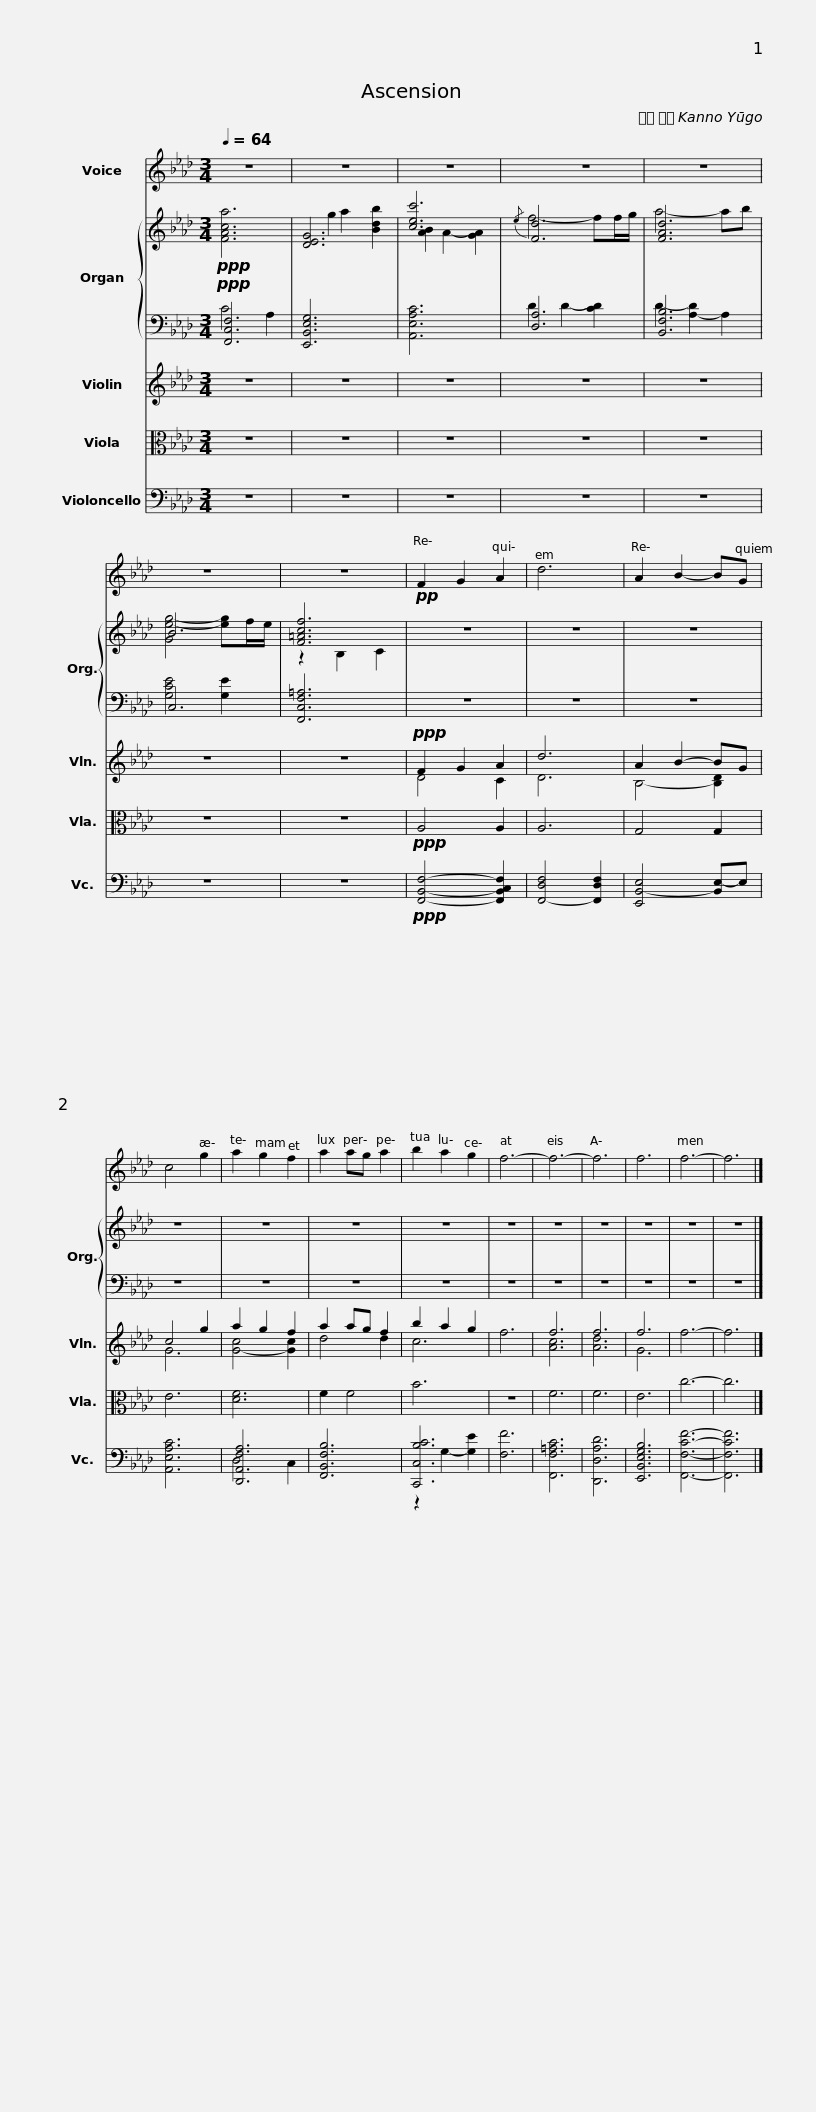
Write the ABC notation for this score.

X:1
%%score 1 { ( 2 5 ) | ( 3 4 ) } ( 6 7 ) 8 ( 9 10 )
L:1/8
Q:1/4=64
M:3/4
I:linebreak $
K:Ab
V:1 treble
V:2 treble
V:5 treble
V:3 bass
V:4 bass
V:6 treble
V:7 treble
V:8 alto
V:9 bass
V:10 bass
V:1
 z6 | z6 | z6 | z6 | z6 | %5
 z6 |$ z6 |!pp! F2 G2 A2 | d6 | A2 B2- BG | %10
 c4 g2 | a2 g2 f2 | a2 ag a2 | b2 a2 g2 | f6- | %15
 f6- |$ f6 | f6 | f6- | f6 |] %20
V:2
!ppp! [FAca]6 | [DEG]6 | [cec']6 |{/e} [Fd]6 | [FAd]6 | %5
 B6 |$ [F=Acf]6 | z6 | z6 | z6 | %10
 z6 | z6 | z6 | z6 | z6 | %15
 z6 |$ z6 | z6 | z6 | z6 |] %20
V:3
!ppp! [F,,C,F,]6 | [E,,B,,E,G,]6 | [A,,E,A,C]6 | [D,A,]6 | [B,,F,B,]6 | %5
 C,6 |$ [F,,C,F,=A,]6 | z6 | z6 | z6 | %10
 z6 | z6 | z6 | z6 | z6 | %15
 z6 |$ z6 | z6 | z6 | z6 |] %20
V:4
 C4 A,2 | x6 | x6 | D2 D2- [CD]2 | D2- [A,-D]2 A,2 | %5
 [G,CE]4 [G,E]2 |$ x6 | x6 | x6 | x6 | %10
 x6 | x6 | x6 | x6 | x6 | %15
 x6 |$ x6 | x6 | x6 | x6 |] %20
V:5
 x6 | g2 a2 [Bdb]2 | [AB]2 A2- [GA]2 | f4- ff/g/ | a4- ab | %5
 [Ge-g-]4 [eg]f/e/ |$ z2 B,2 C2 | x6 | x6 | x6 | %10
 x6 | x6 | x6 | x6 | x6 | %15
 x6 |$ x6 | x6 | x6 | x6 |] %20
V:6
 z6 | z6 | z6 | z6 | z6 | %5
 z6 |$ z6 |!ppp! F2 G2 A2 | d6 | A2 B2- BG | %10
 c4 g2 | a2 g2 f2 | a2 ag f2 | b2 a2 g2 | f6 | %15
 f6 |$ f6 | f6 | f6- | f6 |] %20
V:7
 x6 | x6 | x6 | x6 | x6 | %5
 x6 |$ x6 | D4 C2 | D6 | B,4- [B,D]2 | %10
 G6 | [G-c]4 [Gc]2 | d4 d2 | c6 | x6 | %15
 [Ac]6 |$ [Ad]6 | G6 | x6 | x6 |] %20
V:8
 z6 | z6 | z6 | z6 | z6 | %5
 z6 |$ z6 |!ppp! A,4 A,2 | A,6 | G,4 G,2 | %10
 E6 | [DF]6 | F2 F4 | B6 | z6 | %15
 F6 |$ F6 | E6 | c6- | c6 |] %20
V:9
 z6 | z6 | z6 | z6 | z6 | %5
 z6 |$ z6 |!ppp! [F,,B,,F,]4- [F,,B,,C,F,]2 | [F,,-D,F,]4 [F,,D,F,]2 | [E,,B,,-E,]4 [B,,E,-]E, | %10
 [A,,E,A,C]6 | [D,,A,,F,A,]6 | [F,,B,,F,B,]6 | [C,,C,B,C]6 | [F,F]6 | %15
 [F,,F,=A,C]6 |$ [D,,D,A,D]6 | [E,,B,,E,G,B,]6 | [F,,F,CF]6- | [F,,F,CF]6 |] %20
V:10
 x6 | x6 | x6 | x6 | x6 | %5
 x6 |$ x6 | x6 | x6 | x6 | %10
 x6 | D,4 C,2 | x6 | z2 G,2- [G,E]2 | x6 | %15
 x6 |$ x6 | x6 | x6 | x6 |] %20
